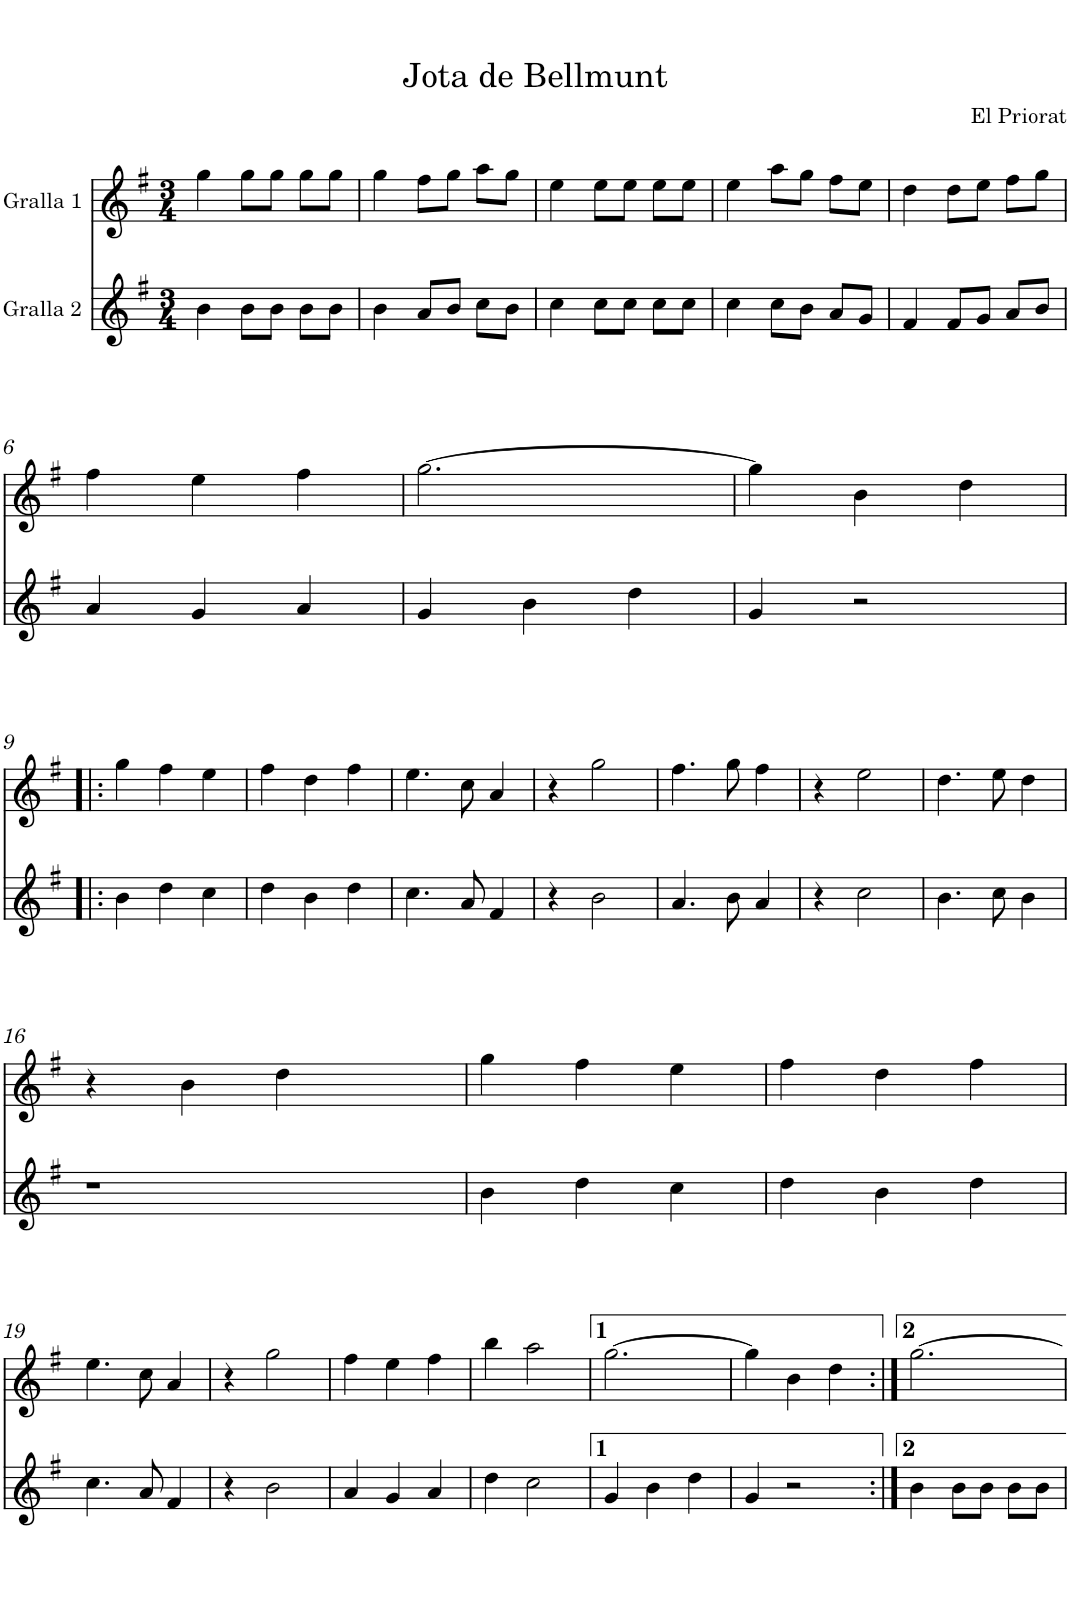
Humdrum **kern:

**kern	**kern
*part2	*part1
*staff2	*staff1
*I"Gralla 2	*I"Gralla 1
*clefG2	*clefG2
*k[f#]	*k[f#]
*M3/4	*M3/4
=1	=1
4b\	4gg\
8b\L	8gg\L
8b\J	8gg\J
8b\L	8gg\L
8b\J	8gg\J
=2	=2
4b\	4gg\
8a/L	8ff#\L
8b/J	8gg\J
8cc\L	8aa\L
8b\J	8gg\J
=3	=3
4cc\	4ee\
8cc\L	8ee\L
8cc\J	8ee\J
8cc\L	8ee\L
8cc\J	8ee\J
=4	=4
4cc\	4ee\
8cc\L	8aa\L
8b\J	8gg\J
8a/L	8ff#\L
8g/J	8ee\J
=5	=5
4f#/	4dd\
8f#/L	8dd\L
8g/J	8ee\J
8a/L	8ff#\L
8b/J	8gg\J
!!LO:LB:g=z
=6	=6
4a/	4ff#\
4g/	4ee\
4a/	4ff#\
=7	=7
4g/	[2.gg\
4b\	.
4dd\	.
=8	=8
4g/	4gg\]
2r	4b\
.	4dd\
!!LO:LB:g=z
=9!|:	=9!|:
4b\	4gg\
4dd\	4ff#\
4cc\	4ee\
=10	=10
4dd\	4ff#\
4b\	4dd\
4dd\	4ff#\
=11	=11
4.cc\	4.ee\
8a/	8cc\
4f#/	4a/
=12	=12
4r	4r
2b\	2gg\
=13	=13
4.a/	4.ff#\
8b\	8gg\
4a/	4ff#\
=14	=14
4r	4r
2cc\	2ee\
=15	=15
4.b\	4.dd\
8cc\	8ee\
4b\	4dd\
!!LO:LB:g=z
=16	=16
2.r	4r
.	4b\
.	4dd\
4ryy	4ryy
=17	=17
4b\	4gg\
4dd\	4ff#\
4cc\	4ee\
=18	=18
4dd\	4ff#\
4b\	4dd\
4dd\	4ff#\
!!LO:LB:g=z
=19	=19
4.cc\	4.ee\
8a/	8cc\
4f#/	4a/
=20	=20
4r	4r
2b\	2gg\
=21	=21
4a/	4ff#\
4g/	4ee\
4a/	4ff#\
=22	=22
4dd\	4bb\
2cc\	2aa\
=23	=23
4g/	[2.gg\
4b\	.
4dd\	.
=24	=24
4g/	4gg\]
2r	4b\
.	4dd\
=25:|!	=25:|!
4b\	[2.gg\
8b\L	.
8b\J	.
8b\L	.
8b\J	.
=	=
*-	*-
